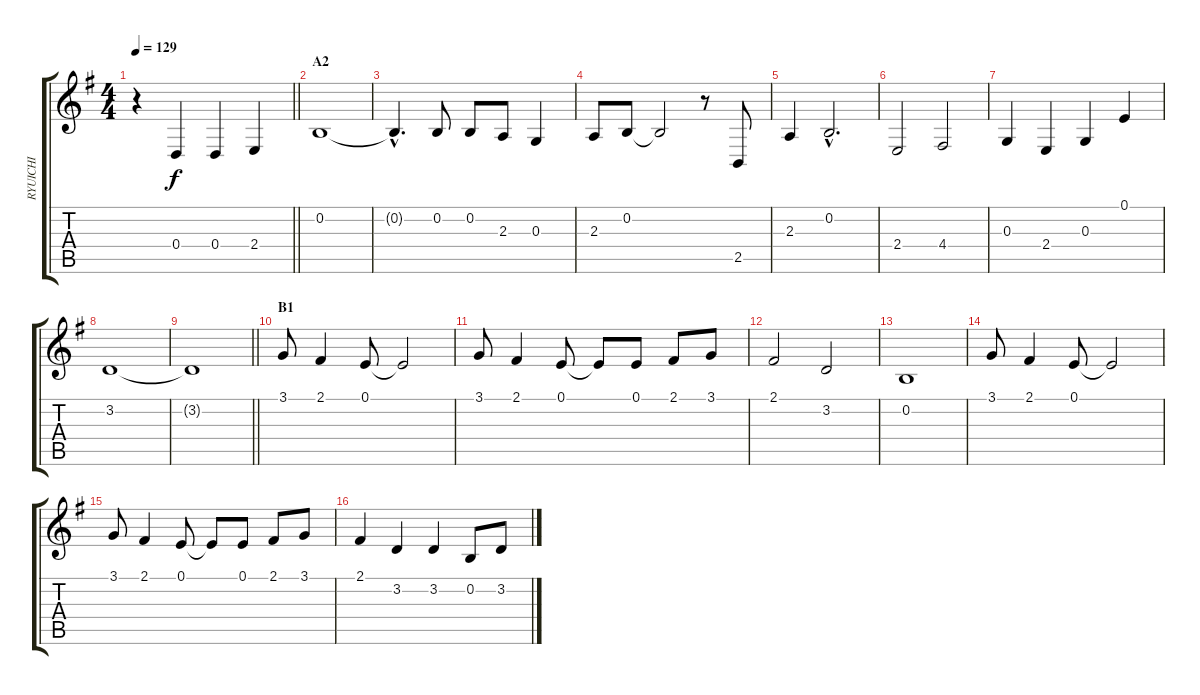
\track ("RYUICHI" "RYUICHI") {instrument oboe}
\staff {score tabs}
\tuning (E4 B3 G3 D3 A2 E2) {hide}
\ts (4 4)
\tempo 129
\clef g2
\barLineRight lightlight
\ks g
r.4{dy f} 0.4.4 0.4.4 2.4.4 |
\section ("" "A2")
0.2.1 |
0.2{hac t}.4{d} 0.2.8 0.2.8 2.3.8 0.3.4 |
2.3.8 0.2.8 0.2{t}.2 r.8 2.5.8 |
2.3.4 0.2{hac}.2{d} |
2.4.2 4.4.2 |
0.3.4 2.4.4 0.3.4 0.1.4 |
3.2.1 |
\barLineRight lightlight
3.2{t}.1 |
\section ("" "B1")
3.1.8 2.1.4 0.1.8 0.1{t}.2 |
3.1.8 2.1.4 0.1.8 0.1{t}.8 0.1.8 2.1.8 3.1.8 |
2.1.2 3.2.2 |
0.2.1 |
3.1.8 2.1.4 0.1.8 0.1{t}.2 |
3.1.8 2.1.4 0.1.8 0.1{t}.8 0.1.8 2.1.8 3.1.8 |
2.1.4 3.2.4 3.2.4 0.2.8 3.2.8
